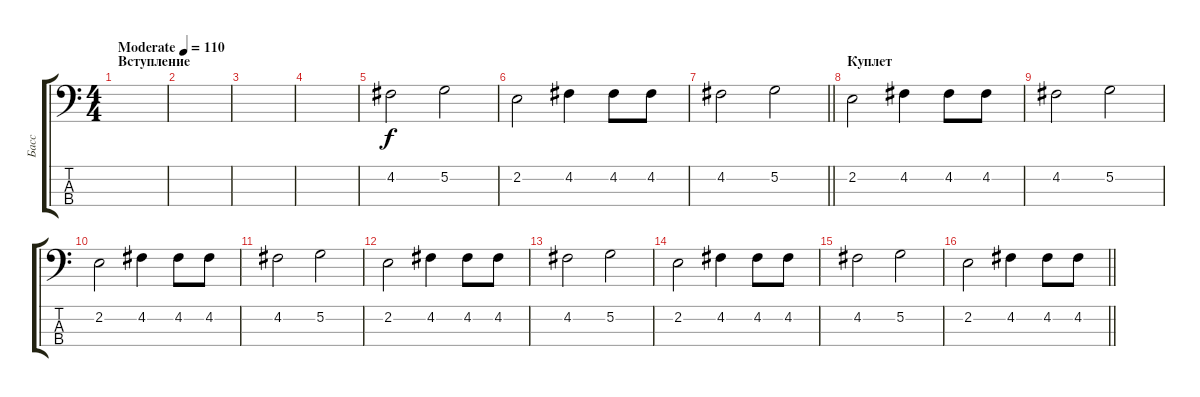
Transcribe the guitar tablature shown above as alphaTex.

\track ("Басс" "Басс") {instrument fretlessbass}
\staff {score tabs}
\tuning (G2 D2 A1 E1) {hide}
\ts (4 4)
\section ("" "Вступление")
\tempo (110 "Moderate")
\clef f4
\ks c
|
|
|
|
4.2.2 5.2.2 |
2.2.2 4.2.4 4.2.8 4.2.8 |
\barLineRight lightlight
4.2.2 5.2.2 |
\section ("" "Куплет")
2.2.2 4.2.4 4.2.8 4.2.8 |
4.2.2 5.2.2 |
2.2.2 4.2.4 4.2.8 4.2.8 |
4.2.2 5.2.2 |
2.2.2 4.2.4 4.2.8 4.2.8 |
4.2.2 5.2.2 |
2.2.2 4.2.4 4.2.8 4.2.8 |
4.2.2 5.2.2 |
\barLineRight lightlight
2.2.2 4.2.4 4.2.8 4.2.8
